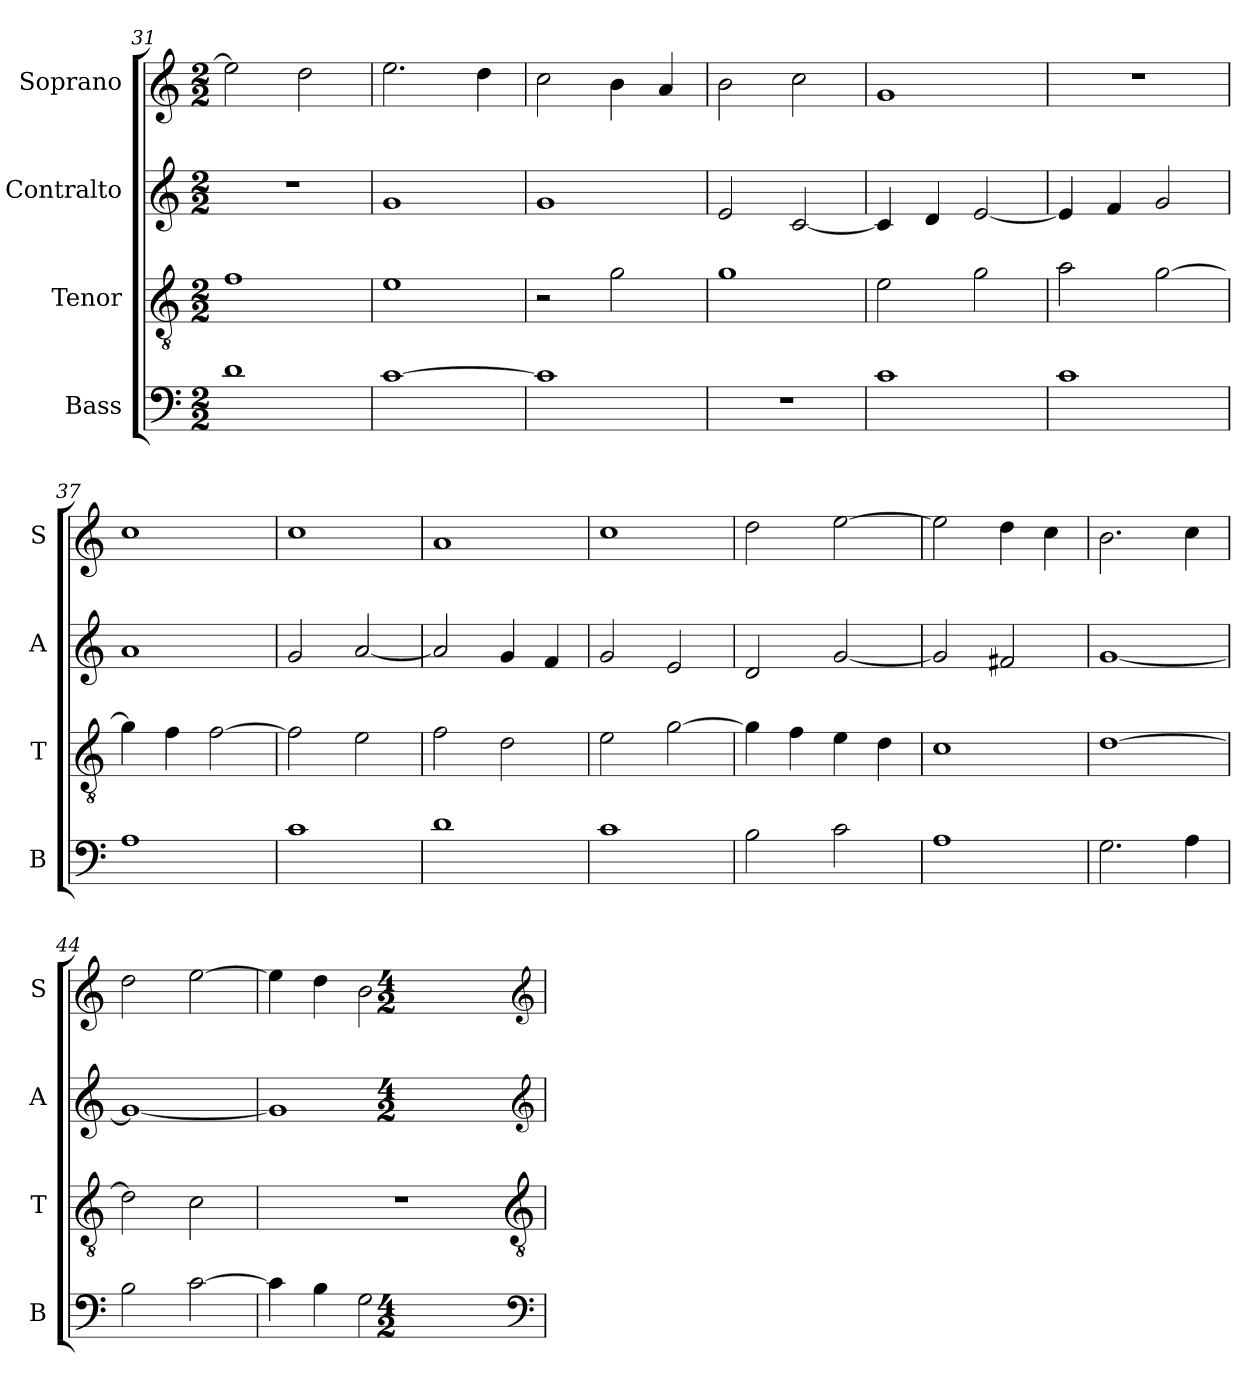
**kern	**kern	**kern	**kern
*part4	*part3	*part2	*part1
*staff4	*staff3	*staff2	*staff1
*I"Bass	*I"Tenor	*I"Contralto	*I"Soprano
*I'B	*I'T	*I'A	*I'S
*clefF4	*clefGv2	*clefG2	*clefG2
*k[]	*k[]	*k[]	*k[]
*G:mix	*G:mix	*G:mix	*G:mix
*M2/2	*M2/2	*M2/2	*M2/2
=31	=31	=31	=31
1d	1f	1r	2ee]
.	.	.	2dd
=32	=32	=32	=32
[1c	1e	1g	2.ee
.	.	.	4dd
=33	=33	=33	=33
1c]	2r	1g	2cc
.	2g	.	4b
.	.	.	4a
=34	=34	=34	=34
1r	1g	2e	2b
.	.	[2c	2cc
=35	=35	=35	=35
1c	2e	4c]	1g
.	.	4d	.
.	2g	[2e	.
=36	=36	=36	=36
1c	2a	4e]	1r
.	.	4f	.
.	[2g	2g	.
=37	=37	=37	=37
1A	4g]	1a	1cc
.	4f	.	.
.	[2f	.	.
=38	=38	=38	=38
1c	2f]	2g	1cc
.	2e	[2a	.
=39	=39	=39	=39
1d	2f	2a]	1a
.	2d	4g	.
.	.	4f	.
=40	=40	=40	=40
1c	2e	2g	1cc
.	[2g	2e	.
=41	=41	=41	=41
2B	4g]	2d	2dd
.	4f	.	.
2c	4e	[2g	[2ee
.	4d	.	.
=42	=42	=42	=42
1A	1c	2g]	2ee]
.	.	2f#X	4dd
.	.	.	4cc
=43	=43	=43	=43
2.G	[1d	[1g	2.b
4A	.	.	4cc
=44	=44	=44	=44
2B	2d]	1g_	2dd
[2c	2c	.	[2ee
=45	=45	=45	=45
4c]	1r	1g]	4ee]
4B	.	.	4dd
2G	.	.	2b
*clefF4	*clefGv2	*clefG2	*clefG2
*k[]	*k[]	*k[]	*k[]
*G:mix	*G:mix	*G:mix	*G:mix
*M4/2	*M4/2	*M4/2	*M4/2
=	=	=	=
*-	*-	*-	*-
